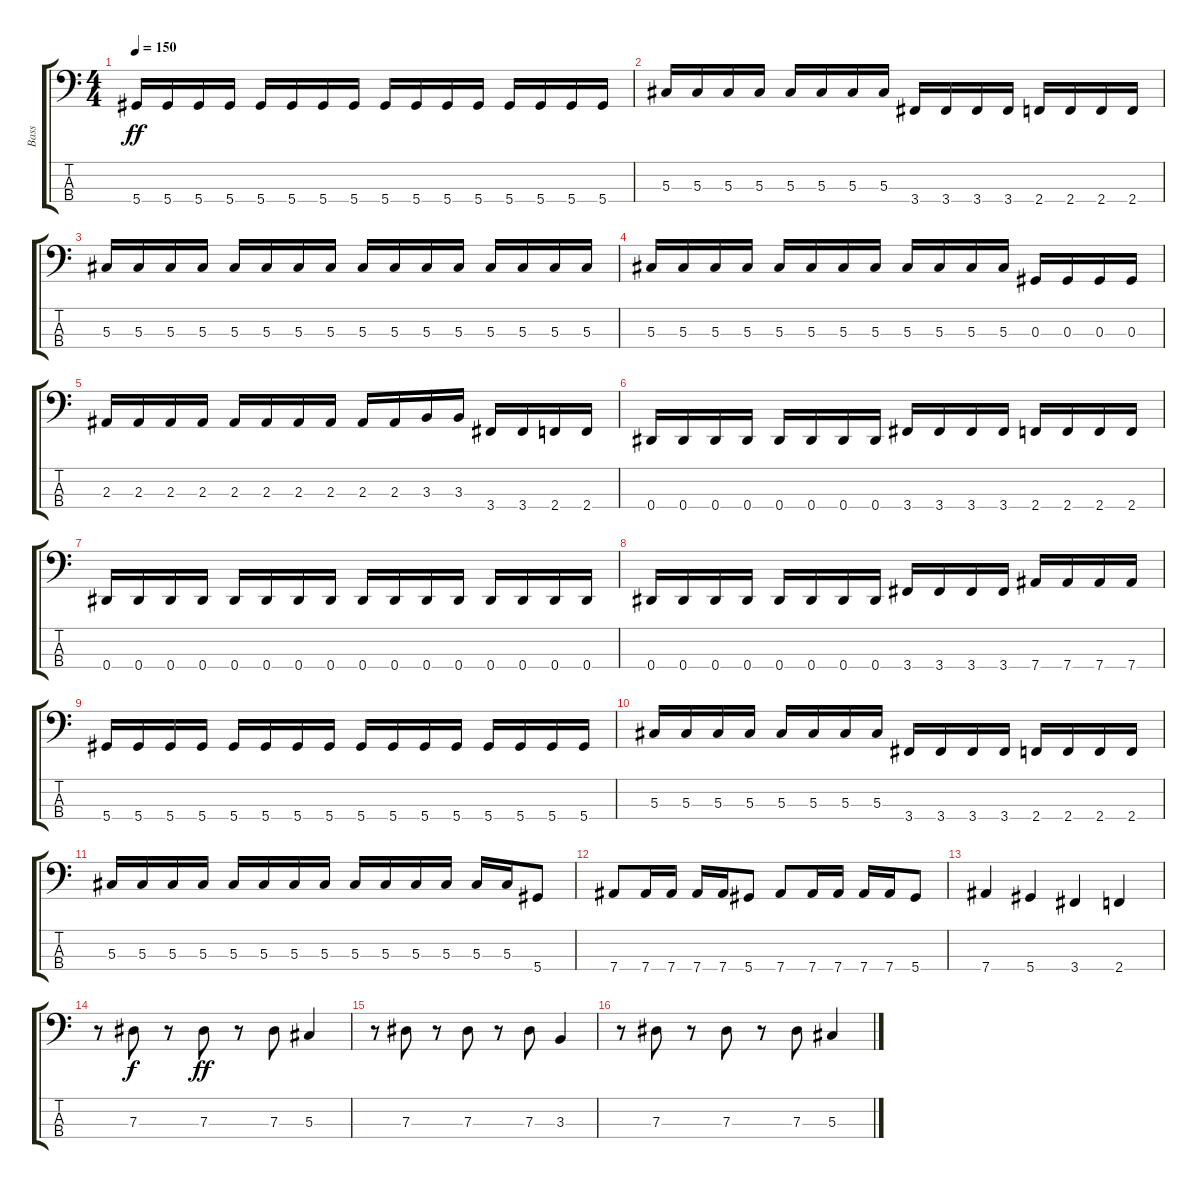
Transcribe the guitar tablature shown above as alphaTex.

\track ("Bass" "Bass") {instrument electricbasspick}
\staff {score tabs}
\tuning (Gb2 Db2 Ab1 Eb1) {hide}
\ts (4 4)
\tempo 150
\clef f4
\ks c
5.4.16{dy ff} 5.4.16 5.4.16 5.4.16 5.4.16 5.4.16 5.4.16 5.4.16 5.4.16 5.4.16 5.4.16 5.4.16 5.4.16 5.4.16 5.4.16 5.4.16 |
5.3.16 5.3.16 5.3.16 5.3.16 5.3.16 5.3.16 5.3.16 5.3.16 3.4.16 3.4.16 3.4.16 3.4.16 2.4.16 2.4.16 2.4.16 2.4.16 |
5.3.16 5.3.16 5.3.16 5.3.16 5.3.16 5.3.16 5.3.16 5.3.16 5.3.16 5.3.16 5.3.16 5.3.16 5.3.16 5.3.16 5.3.16 5.3.16 |
5.3.16 5.3.16 5.3.16 5.3.16 5.3.16 5.3.16 5.3.16 5.3.16 5.3.16 5.3.16 5.3.16 5.3.16 0.3.16 0.3.16 0.3.16 0.3.16 |
2.3.16 2.3.16 2.3.16 2.3.16 2.3.16 2.3.16 2.3.16 2.3.16 2.3.16 2.3.16 3.3.16 3.3.16 3.4.16 3.4.16 2.4.16 2.4.16 |
0.4.16 0.4.16 0.4.16 0.4.16 0.4.16 0.4.16 0.4.16 0.4.16 3.4.16 3.4.16 3.4.16 3.4.16 2.4.16 2.4.16 2.4.16 2.4.16 |
0.4.16 0.4.16 0.4.16 0.4.16 0.4.16 0.4.16 0.4.16 0.4.16 0.4.16 0.4.16 0.4.16 0.4.16 0.4.16 0.4.16 0.4.16 0.4.16 |
0.4.16 0.4.16 0.4.16 0.4.16 0.4.16 0.4.16 0.4.16 0.4.16 3.4.16 3.4.16 3.4.16 3.4.16 7.4.16 7.4.16 7.4.16 7.4.16 |
5.4.16 5.4.16 5.4.16 5.4.16 5.4.16 5.4.16 5.4.16 5.4.16 5.4.16 5.4.16 5.4.16 5.4.16 5.4.16 5.4.16 5.4.16 5.4.16 |
5.3.16 5.3.16 5.3.16 5.3.16 5.3.16 5.3.16 5.3.16 5.3.16 3.4.16 3.4.16 3.4.16 3.4.16 2.4.16 2.4.16 2.4.16 2.4.16 |
5.3.16 5.3.16 5.3.16 5.3.16 5.3.16 5.3.16 5.3.16 5.3.16 5.3.16 5.3.16 5.3.16 5.3.16 5.3.16 5.3.16 5.4.8 |
7.4.8 7.4.16 7.4.16 7.4.16 7.4.16 5.4.8 7.4.8 7.4.16 7.4.16 7.4.16 7.4.16 5.4.8 |
7.4.4 5.4.4 3.4.4 2.4.4 |
r.8 7.3.8{dy f} r.8 7.3.8{dy ff} r.8 7.3.8 5.3.4 |
r.8 7.3.8 r.8 7.3.8 r.8 7.3.8 3.3.4 |
r.8 7.3.8 r.8 7.3.8 r.8 7.3.8 5.3.4
